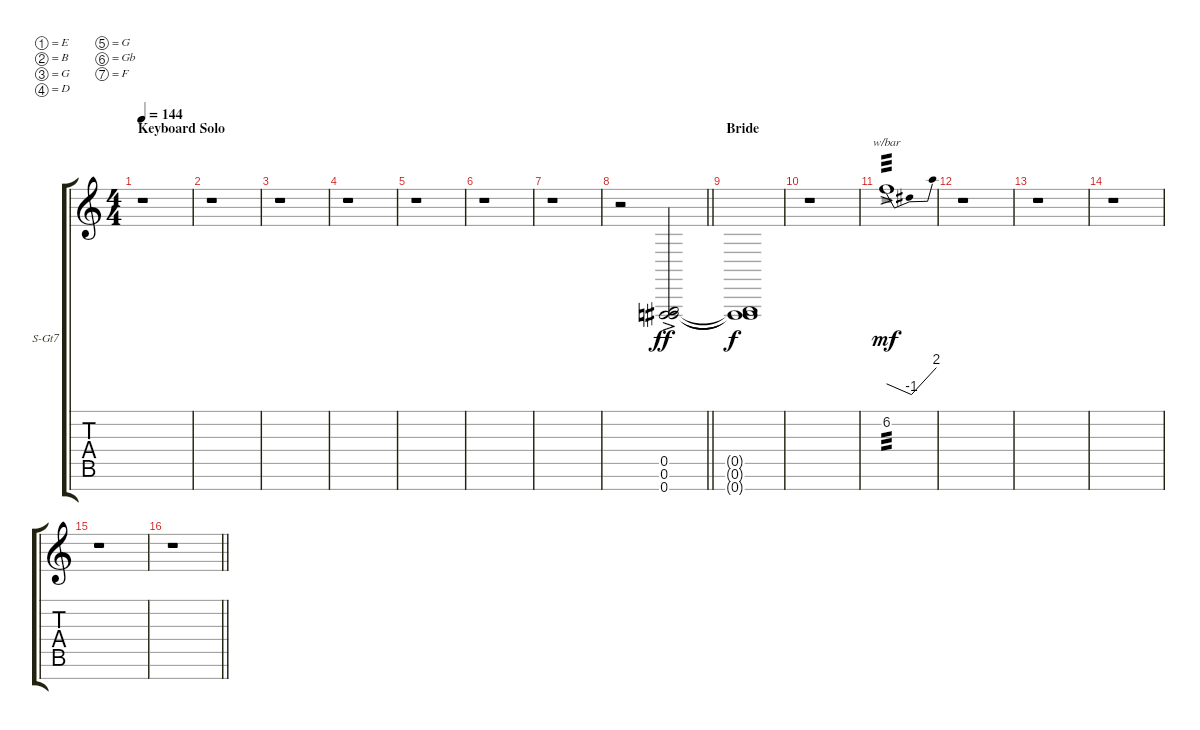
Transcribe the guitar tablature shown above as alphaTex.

\bracketExtendMode groupsimilarinstruments
\firstSystemTrackNameOrientation horizontal
\otherSystemsTrackNameOrientation horizontal
\track ("Flake 5" "S-Gt7") {instrument pad6metallic}
\staff {score tabs}
\tuning (E4 B3 G3 D3 G0 Gb0 F0)
\displaytranspose 12
\voice
\ts (4 4)
\section ("" "Keyboard Solo")
\tempo 144
\clef g2
\ks c
r.1{dy f} |
r.1 |
r.1 |
r.1 |
r.1 |
r.1 |
r.1 |
\barLineRight lightlight
r.2 (0.5{ac} 0.6{ac} 0.7{ac}).2{dy ff} |
\section ("" "Bride")
(0.5{t} 0.6{t} 0.7{t}).1{dy f} |
r.1 |
6.2{ac}.1{tbe (dip default 0 0 30 -4 60 8) tp 3 dy mf} |
r.1 |
r.1 |
r.1 |
r.1 |
\barLineRight lightlight
r.1
\voice
\clef g2
\ottava regular
\simile none
\ks c
|
|
|
|
|
|
|
\barLineRight lightlight
|
|
|
r.1{dy mf} |
|
|
|
|
\barLineRight lightlight
